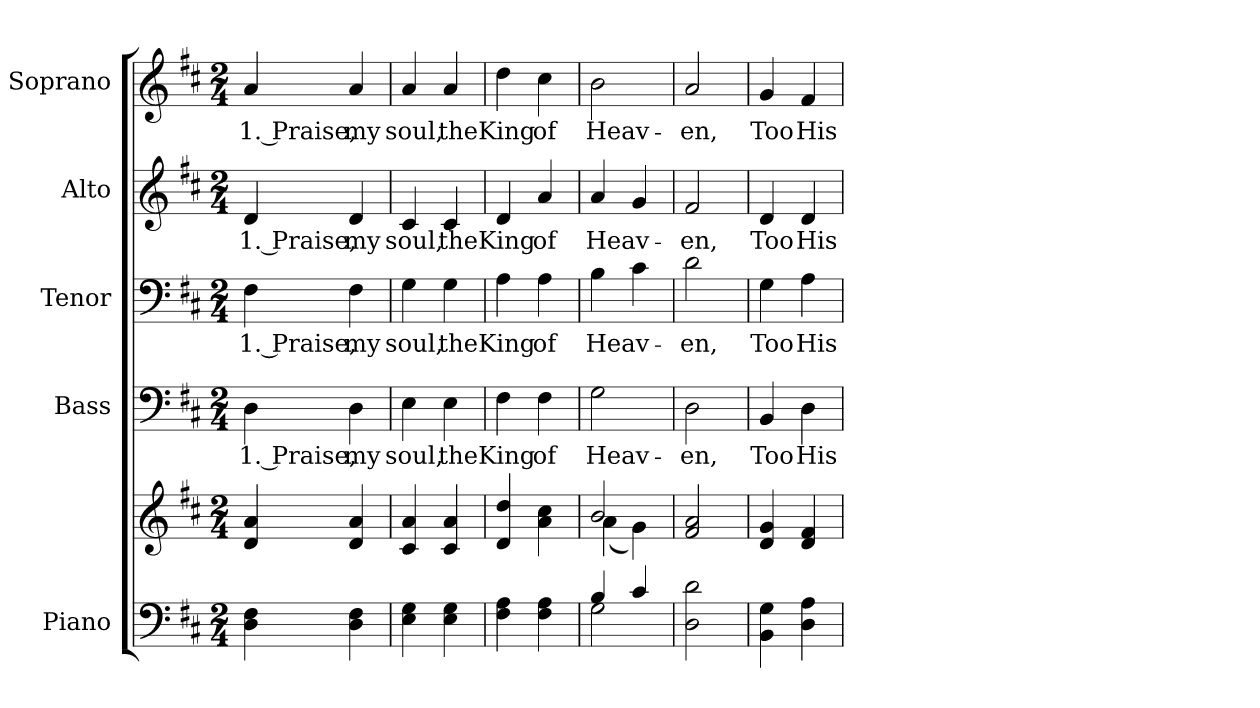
**kern	**kern	**kern	**text	**kern	**text	**kern	**text	**kern	**text
*part5	*part5	*part4	*part4	*part3	*part3	*part2	*part2	*part1	*part1
*staff6	*staff5	*staff4	*staff4	*staff3	*staff3	*staff2	*staff2	*staff1	*staff1
*I"Piano	*	*I"Bass	*	*I"Tenor	*	*I"Alto	*	*I"Soprano	*
*I'Pno.	*	*I'B.	*	*I'T.	*	*I'A.	*	*I'S.	*
!!LO:PB:g=z
*clefF4	*clefG2	*clefF4	*	*clefF4	*	*clefG2	*	*clefG2	*
*k[f#c#]	*k[f#c#]	*k[f#c#]	*	*k[f#c#]	*	*k[f#c#]	*	*k[f#c#]	*
*D:	*D:	*D:	*	*D:	*	*D:	*	*D:	*
*M2/4	*M2/4	*M2/4	*	*M2/4	*	*M2/4	*	*M2/4	*
*MM135	*MM135	*MM135	*	*MM135	*	*MM135	*	*MM135	*
=1	=1	=1	=1	=1	=1	=1	=1	=1	=1
!	!	!	!LO:LY:b:color=#000000	!	!	!	!	!	!
!	!	!	!	!	!LO:LY:b:color=#000000	!	!	!	!
!	!	!	!	!	!	!	!LO:LY:b:color=#000000	!	!
!	!	!	!	!	!	!	!	!	!LO:LY:b:color=#000000
4Di\ 4F#i	4di/ 4ai	4Di\	1. Praise,	4F#i\	1. Praise,	4di/	1. Praise,	4ai/	1. Praise,
!	!	!	!LO:LY:b:color=#000000	!	!	!	!	!	!
!	!	!	!	!	!LO:LY:b:color=#000000	!	!	!	!
!	!	!	!	!	!	!	!LO:LY:b:color=#000000	!	!
!	!	!	!	!	!	!	!	!	!LO:LY:b:color=#000000
4Di\ 4F#i	4di/ 4ai	4Di\	my	4F#i\	my	4di/	my	4ai/	my
=2	=2	=2	=2	=2	=2	=2	=2	=2	=2
!	!	!	!LO:LY:b:color=#000000	!	!	!	!	!	!
!	!	!	!	!	!LO:LY:b:color=#000000	!	!	!	!
!	!	!	!	!	!	!	!LO:LY:b:color=#000000	!	!
!	!	!	!	!	!	!	!	!	!LO:LY:b:color=#000000
4Ei\ 4Gi	4c#i/ 4ai	4Ei\	soul,	4Gi\	soul,	4c#i/	soul,	4ai/	soul,
!	!	!	!LO:LY:b:color=#000000	!	!	!	!	!	!
!	!	!	!	!	!LO:LY:b:color=#000000	!	!	!	!
!	!	!	!	!	!	!	!LO:LY:b:color=#000000	!	!
!	!	!	!	!	!	!	!	!	!LO:LY:b:color=#000000
4Ei\ 4Gi	4c#i/ 4ai	4Ei\	the	4Gi\	the	4c#i/	the	4ai/	the
=3	=3	=3	=3	=3	=3	=3	=3	=3	=3
!	!	!	!LO:LY:b:color=#000000	!	!	!	!	!	!
!	!	!	!	!	!LO:LY:b:color=#000000	!	!	!	!
!	!	!	!	!	!	!	!LO:LY:b:color=#000000	!	!
!	!	!	!	!	!	!	!	!	!LO:LY:b:color=#000000
4F#i\ 4Ai	4di/ 4ddi	4F#i\	King	4Ai\	King	4di/	King	4ddi\	King
!	!	!	!LO:LY:b:color=#000000	!	!	!	!	!	!
!	!	!	!	!	!LO:LY:b:color=#000000	!	!	!	!
!	!	!	!	!	!	!	!LO:LY:b:color=#000000	!	!
!	!	!	!	!	!	!	!	!	!LO:LY:b:color=#000000
4F#i\ 4Ai	4ai\ 4cc#i	4F#i\	of	4Ai\	of	4ai/	of	4cc#i\	of
=4	=4	=4	=4	=4	=4	=4	=4	=4	=4
*^	*^	*	*	*	*	*	*	*	*
!	!	!	!	!	!LO:LY:b:color=#000000	!	!	!	!	!	!
!	!	!	!	!	!	!	!LO:LY:b:color=#000000	!	!	!	!
!	!	!	!	!	!	!	!	!	!LO:LY:b:color=#000000	!	!
!	!	!	!	!	!	!	!	!	!	!	!LO:LY:b:color=#000000
4Bi/	2Gi\	2bi/	(4ai\	2Gi\	Heav-	4Bi\	Heav-	4ai/	Heav-	2bi\	Heav-
4c#i/	.	.	4gi\)	.	.	4c#i\	.	4gi/	.	.	.
*v	*v	*	*	*	*	*	*	*	*	*	*
*	*v	*v	*	*	*	*	*	*	*	*
!!LO:PB:g=z
=5	=5	=5	=5	=5	=5	=5	=5	=5	=5
*	*^	*	*	*	*	*	*	*	*
!	!	!	!	!LO:LY:b:color=#000000	!	!	!	!	!	!
*	*v	*v	*	*	*	*	*	*	*	*
*	*^	*	*	*	*	*	*	*	*
!	!	!	!	!	!	!LO:LY:b:color=#000000	!	!	!	!
*	*v	*v	*	*	*	*	*	*	*	*
*	*^	*	*	*	*	*	*	*	*
!	!	!	!	!	!	!	!	!LO:LY:b:color=#000000	!	!
*	*v	*v	*	*	*	*	*	*	*	*
*	*^	*	*	*	*	*	*	*	*
!	!	!	!	!	!	!	!	!	!	!LO:LY:b:color=#000000
*	*v	*v	*	*	*	*	*	*	*	*
2Di\ 2di	2f#i/ 2ai	2Di\	-en,	2di\	-en,	2f#i/	-en,	2ai/	-en,
=6	=6	=6	=6	=6	=6	=6	=6	=6	=6
!	!	!	!LO:LY:b:color=#000000	!	!	!	!	!	!
!	!	!	!	!	!LO:LY:b:color=#000000	!	!	!	!
!	!	!	!	!	!	!	!LO:LY:b:color=#000000	!	!
!	!	!	!	!	!	!	!	!	!LO:LY:b:color=#000000
4BBi\ 4Gi	4di/ 4gi	4BBi/	Too	4Gi\	Too	4di/	Too	4gi/	Too
!	!	!	!LO:LY:b:color=#000000	!	!	!	!	!	!
!	!	!	!	!	!LO:LY:b:color=#000000	!	!	!	!
!	!	!	!	!	!	!	!LO:LY:b:color=#000000	!	!
!	!	!	!	!	!	!	!	!	!LO:LY:b:color=#000000
4Di\ 4Ai	4di/ 4f#i	4Di\	His	4Ai\	His	4di/	His	4f#i/	His
=	=	=	=	=	=	=	=	=	=
*-	*-	*-	*-	*-	*-	*-	*-	*-	*-
